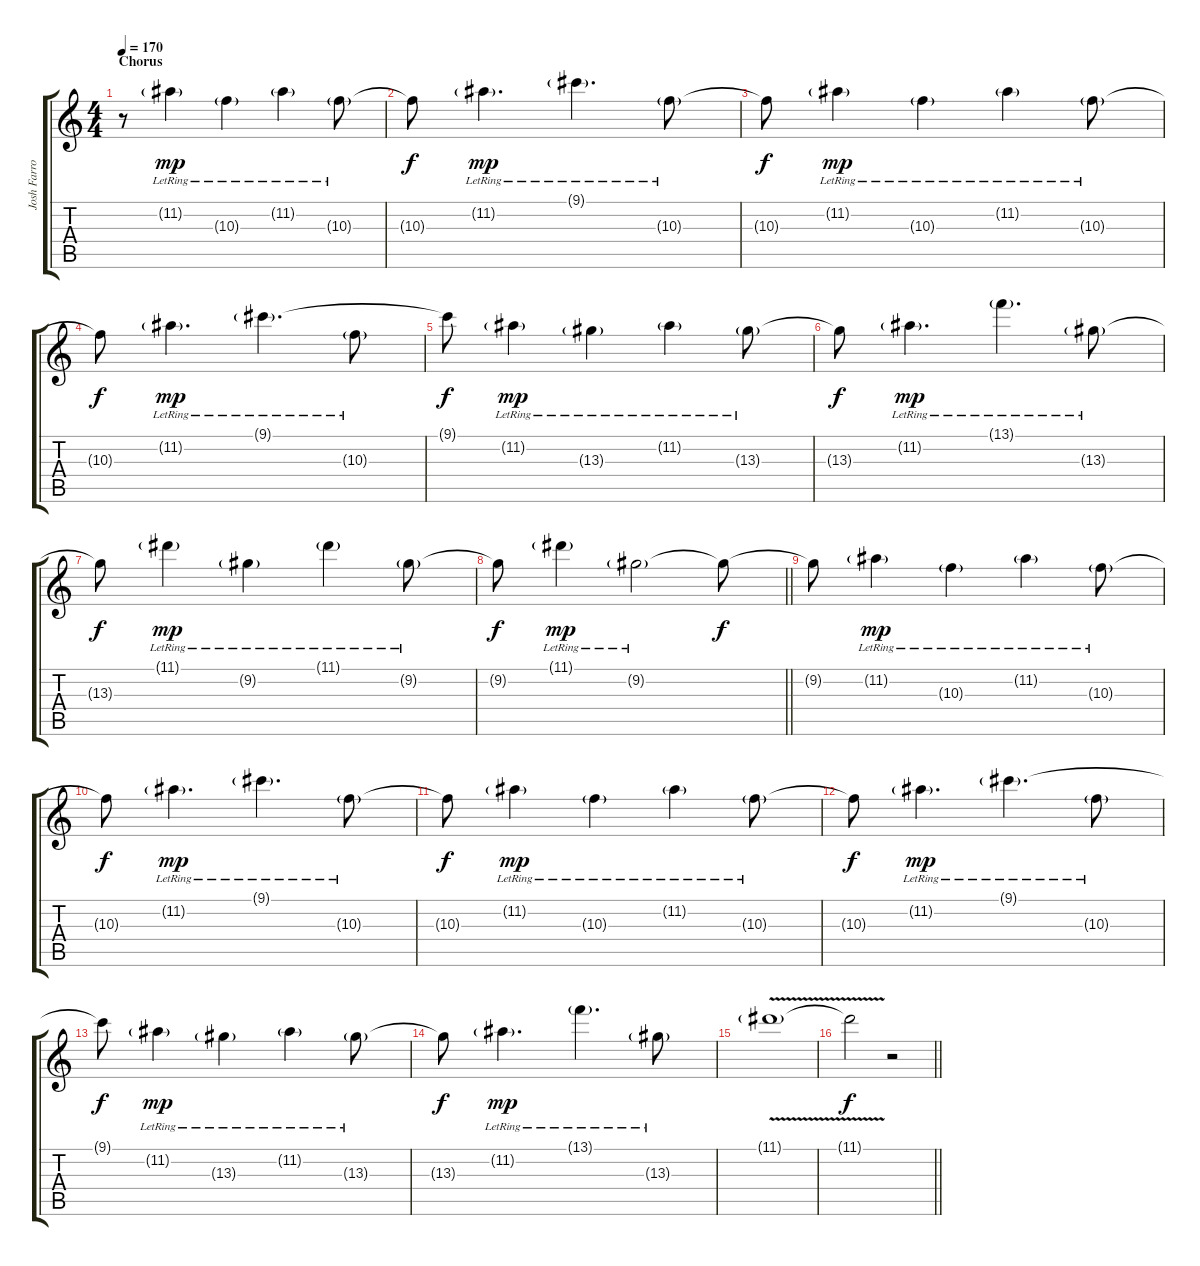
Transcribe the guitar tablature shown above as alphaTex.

\track ("Josh Farro FX" "Josh Farro") {instrument distortionguitar}
\staff {score tabs}
\tuning (E4 B3 G3 D3 A2 D2) {hide}
\ts (4 4)
\section ("" "Chorus")
\tempo 170
\clef g2
\ks c
r.8{dy f} 11.2{g lr}.4{dy mp} 10.3{g lr}.4 11.2{g lr}.4 10.3{g lr}.8 |
10.3{t}.8{dy f} 11.2{g lr}.4{d dy mp} 9.1{g lr}.4{d} 10.3{g lr}.8 |
10.3{t}.8{dy f} 11.2{g lr}.4{dy mp} 10.3{g lr}.4 11.2{g lr}.4 10.3{g lr}.8 |
10.3{t}.8{dy f} 11.2{g lr}.4{d dy mp} 9.1{g lr}.4{d} 10.3{g lr}.8 |
9.1{t}.8{dy f} 11.2{g lr}.4{dy mp} 13.3{g lr}.4 11.2{g lr}.4 13.3{g lr}.8 |
13.3{t}.8{dy f} 11.2{g lr}.4{d dy mp} 13.1{g lr}.4{d} 13.3{g lr}.8 |
13.3{t}.8{dy f} 11.1{g lr}.4{dy mp} 9.2{g lr}.4 11.1{g lr}.4 9.2{g lr}.8 |
\barLineRight lightlight
9.2{t}.8{dy f} 11.1{g lr}.4{dy mp} 9.2{g lr}.2 9.2{t}.8{dy f} |
9.2{t}.8 11.2{g lr}.4{dy mp} 10.3{g lr}.4 11.2{g lr}.4 10.3{g lr}.8 |
10.3{t}.8{dy f} 11.2{g lr}.4{d dy mp} 9.1{g lr}.4{d} 10.3{g lr}.8 |
10.3{t}.8{dy f} 11.2{g lr}.4{dy mp} 10.3{g lr}.4 11.2{g lr}.4 10.3{g lr}.8 |
10.3{t}.8{dy f} 11.2{g lr}.4{d dy mp} 9.1{g lr}.4{d} 10.3{g lr}.8 |
9.1{t}.8{dy f} 11.2{g lr}.4{dy mp} 13.3{g lr}.4 11.2{g lr}.4 13.3{g lr}.8 |
13.3{t}.8{dy f} 11.2{g lr}.4{d dy mp} 13.1{g lr}.4{d} 13.3{g lr}.8 |
11.1{v g}.1 |
\barLineRight lightlight
11.1{t}.2{dy f} r.2
